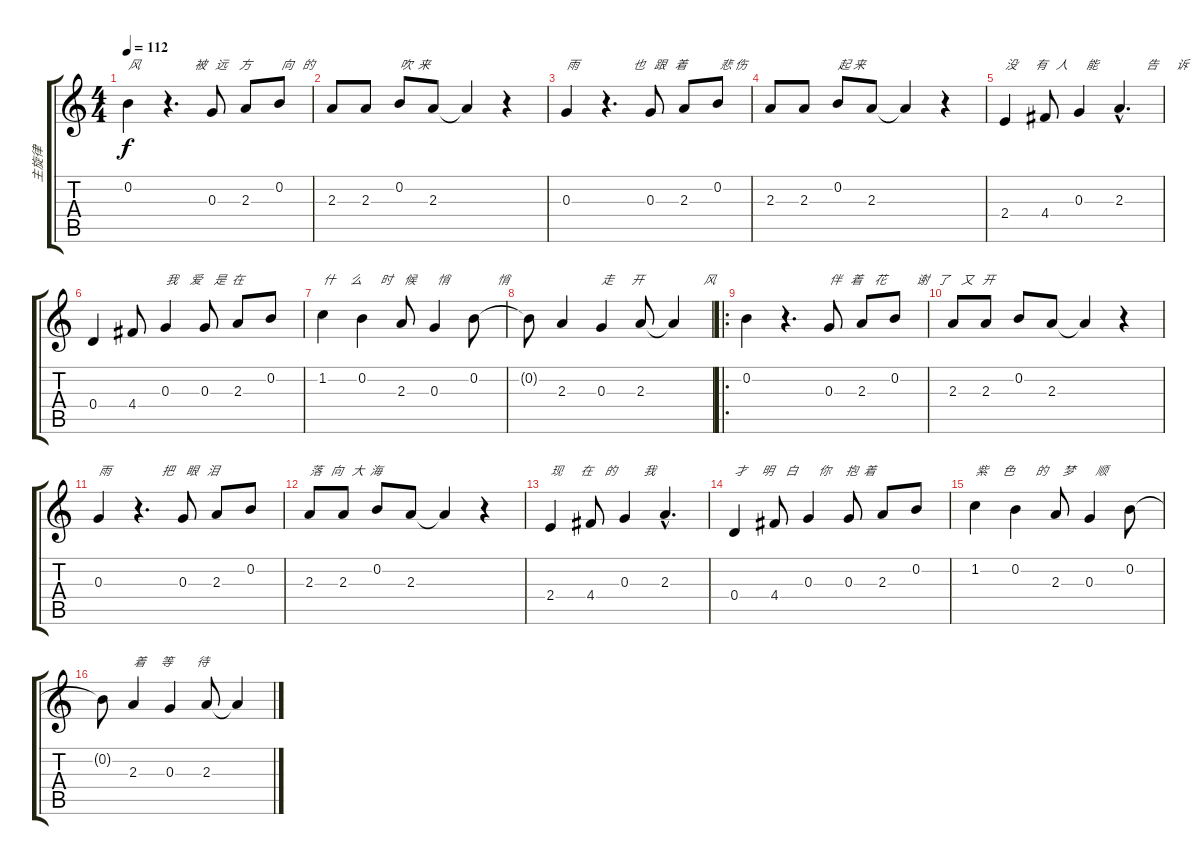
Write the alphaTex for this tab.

\track ("主旋律" "主旋律") {instrument electricguitarjazz}
\staff {score tabs}
\tuning (E4 B3 G3 D3 A2 E2) {hide}
\ts (4 4)
\tempo 112
\clef g2
\ks c
0.2.4{txt "风                  被   远    方          向   的" dy f instrument electricguitarjazz} r.4{d} 0.3.8 2.3.8 0.2.8 |
2.3.8 2.3.8 0.2.8{txt "吹  来                           "} 2.3.8 2.3{t}.4 r.4 |
0.3.4{txt "雨                  也   跟   着           悲 伤"} r.4{d} 0.3.8 2.3.8 0.2.8 |
2.3.8 2.3.8 0.2.8{txt "起 来"} 2.3.8 2.3{t}.4 r.4 |
2.4.4{txt "没      有   人      能                告      诉"} 4.4.8 0.3.4 2.3{hac}.4{d} |
0.4.4 4.4.8 0.3.4{txt "我    爱    是  在"} 0.3.8 2.3.8 0.2.8 |
1.2.4{txt "什     么      时    候       悄                悄"} 0.2.4 2.3.8 0.3.4 0.2.8 |
0.2{t}.8 2.3.4 0.3.4{txt "走      开                    风           "} 2.3.8 2.3{t}.4 |
\ro
0.2.4 r.4{d} 0.3.8{txt "伴   着    花          谢   了    又   开"} 2.3.8 0.2.8 |
2.3.8 2.3.8 0.2.8 2.3.8 2.3{t}.4 r.4 |
0.3.4{txt "雨                 把    眼   泪           "} r.4{d} 0.3.8 2.3.8 0.2.8 |
2.3.8{txt "落   向   大  海"} 2.3.8 0.2.8 2.3.8 2.3{t}.4 r.4 |
2.4.4{txt "现      在    的         我       "} 4.4.8 0.3.4 2.3{hac}.4{d} |
0.4.4{txt "才     明    白       你     抱  着"} 4.4.8 0.3.4 0.3.8 2.3.8 0.2.8 |
1.2.4{txt "紫     色       的     梦       顺"} 0.2.4 2.3.8 0.3.4 0.2.8 |
0.2{t}.8 2.3.4{txt "着     等        待"} 0.3.4 2.3.8 2.3{t}.4
